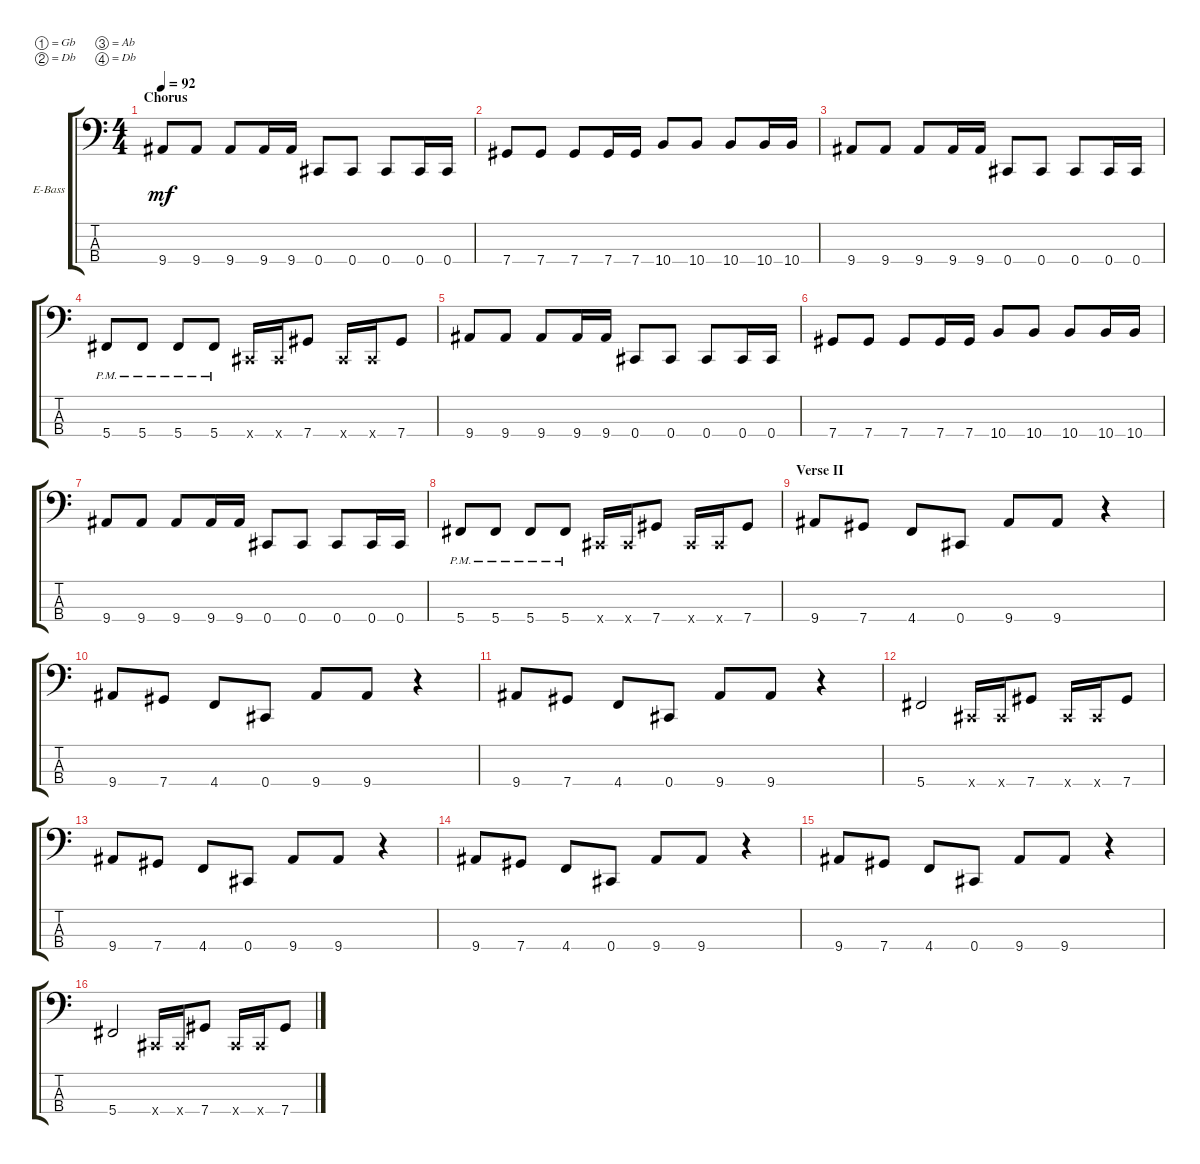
\defaultSystemsLayout 4
\bracketExtendMode groupsimilarinstruments
\firstSystemTrackNameOrientation horizontal
\otherSystemsTrackNameOrientation horizontal
\track ("Electric Bass" "E-Bass") {instrument electricbassfinger}
\staff {score tabs}
\tuning (Gb2 Db2 Ab1 Db1)
\ts (4 4)
\section ("" "Chorus")
\tempo 92
\clef f4
\scale
0.5
\ks c
9.4.8{dy mf} 9.4.8 9.4.8 9.4.16 9.4.16 0.4.8 0.4.8 0.4.8 0.4.16 0.4.16 |
\scale
0.5 7.4.8 7.4.8 7.4.8 7.4.16 7.4.16 10.4.8 10.4.8 10.4.8 10.4.16 10.4.16 |
\scale
0.5 9.4.8 9.4.8 9.4.8 9.4.16 9.4.16 0.4.8 0.4.8 0.4.8 0.4.16 0.4.16 |
\scale
0.5 5.4{pm}.8 5.4{pm}.8 5.4{pm}.8 5.4{pm}.8 0.4{x}.16 0.4{x}.16 7.4.8 0.4{x}.16 0.4{x}.16 7.4.8 |
\scale
0.5 9.4.8 9.4.8 9.4.8 9.4.16 9.4.16 0.4.8 0.4.8 0.4.8 0.4.16 0.4.16 |
\scale
0.5 7.4.8 7.4.8 7.4.8 7.4.16 7.4.16 10.4.8 10.4.8 10.4.8 10.4.16 10.4.16 |
\scale
0.5 9.4.8 9.4.8 9.4.8 9.4.16 9.4.16 0.4.8 0.4.8 0.4.8 0.4.16 0.4.16 |
\scale
0.5 5.4{pm}.8 5.4{pm}.8 5.4{pm}.8 5.4{pm}.8 0.4{x}.16 0.4{x}.16 7.4.8 0.4{x}.16 0.4{x}.16 7.4.8 |
\section ("" "Verse II")
\scale
0.5 9.4.8 7.4.8 4.4.8 0.4.8 9.4.8 9.4.8 r.4 |
\scale
0.5 9.4.8 7.4.8 4.4.8 0.4.8 9.4.8 9.4.8 r.4 |
\scale
0.5 9.4.8 7.4.8 4.4.8 0.4.8 9.4.8 9.4.8 r.4 |
\scale
0.5 5.4.2 0.4{x}.16 0.4{x}.16 7.4.8 0.4{x}.16 0.4{x}.16 7.4.8 |
\scale
0.5 9.4.8 7.4.8 4.4.8 0.4.8 9.4.8 9.4.8 r.4 |
\scale
0.5 9.4.8 7.4.8 4.4.8 0.4.8 9.4.8 9.4.8 r.4 |
\scale
0.5 9.4.8 7.4.8 4.4.8 0.4.8 9.4.8 9.4.8 r.4 |
\scale
0.5 5.4.2 0.4{x}.16 0.4{x}.16 7.4.8 0.4{x}.16 0.4{x}.16 7.4.8
